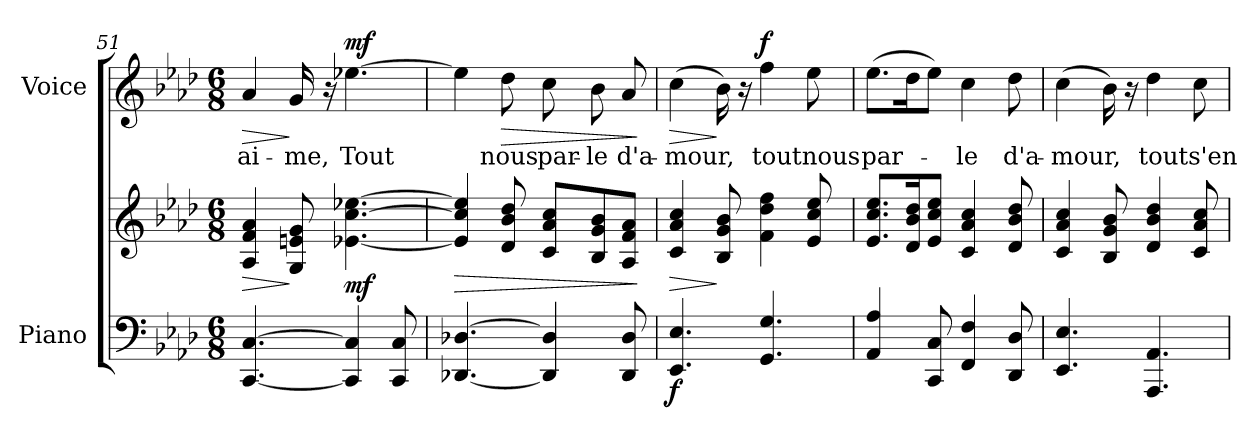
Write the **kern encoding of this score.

**kern	**kern	**dynam	**kern	**text	**dynam
*part2	*part2	*part2	*part1	*part1	*part1
*staff3	*staff2	*staff2/3	*staff1	*staff1	*staff1
*I"Piano	*	*	*I"Voice	*	*
*I'Pno	*	*	*	*	*
*clefF4	*clefG2	*	*clefG2	*	*
*k[b-e-a-d-]	*k[b-e-a-d-]	*	*k[b-e-a-d-]	*	*
*M6/8	*M6/8	*	*M6/8	*	*
=51	=51	=51	=51	=51	=51
!	!	!LO:HP:b	!	!	!LO:HP:b
[4.CC/ [4.C/	4A-/ 4f/ 4a-/	>	4a-/	ai-	>
.	8G/ 8en/ 8g/	]	16g/	-me,	]
.	.	.	16r	.	.
!	!	!LO:DY:b	!	!	!LO:DY:b
4CC/] 4C/]	[4.e-X\ [4.cc\ [4.ee-X\	mf	[4.ee-X\	Tout	mf
8CC/ 8C/	.	.	.	.	.
=52	=52	=52	=52	=52	=52
!	!	!LO:HP:b	!	!	!
[4.DD-X/ [4.D-X/	4e-/] 4cc/] 4ee-/]	>	4ee-\]	.	.
!	!	!	!	!	!LO:HP:b
.	8d-/ 8b-/ 8dd-/	.	8dd-\	nous	>
4DD-/] 4D-/]	8c/ 8a-/ 8cc/L	.	8cc\	par-	.
.	8B-/ 8g/ 8b-/	.	8b-\	-le	.
8DD-/ 8D-/	8A-/ 8f/ 8a-/J	.	8a-/	d'a-	.
.	.	]	.	.	]
=53	=53	=53	=53	=53	=53
!	!	!LO:HP:b	!	!	!LO:HP:b
!	!	!LO:DY:n=1:b=2	!	!	!
4.EE-/ 4.E-/	4c/ 4a-/ 4cc/	> f	(4cc\	-mour,	>
.	8B-/ 8g/ 8b-/	]	16b-\)	.	]
.	.	.	16r	.	.
!	!	!	!	!	!LO:DY:b
4.GG/ 4.G/	4f\ 4dd-\ 4ff\	.	4ff\	tout	f
.	8e-/ 8cc/ 8ee-/	.	8ee-\	nous	.
=54	=54	=54	=54	=54	=54
4AA-/ 4A-/	8.e-/ 8.cc/ 8.ee-/L	.	(8.ee-\L	par-	.
.	16d-/ 16b-/ 16dd-/K	.	16dd-\K	.	.
8CC/ 8C/	8e-/ 8cc/ 8ee-/J	.	8ee-\J)	.	.
4FF/ 4F/	4c/ 4a-/ 4cc/	.	4cc\	-le	.
8DD-/ 8D-/	8d-/ 8b-/ 8dd-/	.	8dd-\	d'a-	.
=55	=55	=55	=55	=55	=55
4.EE-/ 4.E-/	4c/ 4a-/ 4cc/	.	(4cc\	-mour,	.
.	8B-/ 8g/ 8b-/	.	16b-\)	.	.
.	.	.	16r	.	.
!	!	!LO:DY:b=2	!	!	!
!	!	!LO:DY:n=1:b=2	!	!	!LO:DY:b
!	!	!	!	!	!LO:DY:n=1:b
4.AAA-/ 4.AA-/	4d-/ 4b-/ 4dd-/	p other-dynamics	4dd-\	tout	p other-dynamics
.	8c/ 8a-/ 8cc/	.	8cc\	s'en	.
=	=	=	=	=	=
*-	*-	*-	*-	*-	*-
